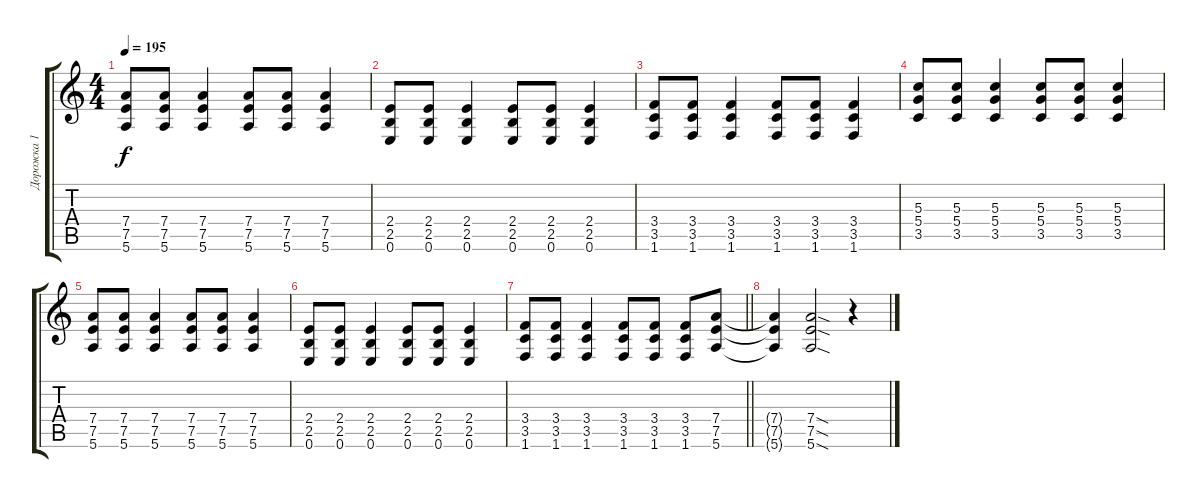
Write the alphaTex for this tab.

\track ("Дорожка 1" "Дорожка 1") {instrument distortionguitar}
\staff {score tabs}
\tuning (E4 B3 G3 D3 A2 E2) {hide}
\ts (4 4)
\tempo 195
\clef g2
\ks c
(7.4 7.5 5.6).8{dy f} (7.4 7.5 5.6).8 (7.4 7.5 5.6).4 (7.4 7.5 5.6).8 (7.4 7.5 5.6).8 (7.4 7.5 5.6).4 |
(2.4 2.5 0.6).8 (2.4 2.5 0.6).8 (2.4 2.5 0.6).4 (2.4 2.5 0.6).8 (2.4 2.5 0.6).8 (2.4 2.5 0.6).4 |
(3.4 3.5 1.6).8 (3.4 3.5 1.6).8 (3.4 3.5 1.6).4 (3.4 3.5 1.6).8 (3.4 3.5 1.6).8 (3.4 3.5 1.6).4 |
(5.3 5.4 3.5).8 (5.3 5.4 3.5).8 (5.3 5.4 3.5).4 (5.3 5.4 3.5).8 (5.3 5.4 3.5).8 (5.3 5.4 3.5).4 |
(7.4 7.5 5.6).8 (7.4 7.5 5.6).8 (7.4 7.5 5.6).4 (7.4 7.5 5.6).8 (7.4 7.5 5.6).8 (7.4 7.5 5.6).4 |
(2.4 2.5 0.6).8 (2.4 2.5 0.6).8 (2.4 2.5 0.6).4 (2.4 2.5 0.6).8 (2.4 2.5 0.6).8 (2.4 2.5 0.6).4 |
\barLineRight lightlight
(3.4 3.5 1.6).8 (3.4 3.5 1.6).8 (3.4 3.5 1.6).4 (3.4 3.5 1.6).8 (3.4 3.5 1.6).8 (3.4 3.5 1.6).8 (7.4 7.5 5.6).8 |
(7.4{t} 7.5{t} 5.6{t}).4 (7.4{sod} 7.5{sod} 5.6{sod}).2 r.4
